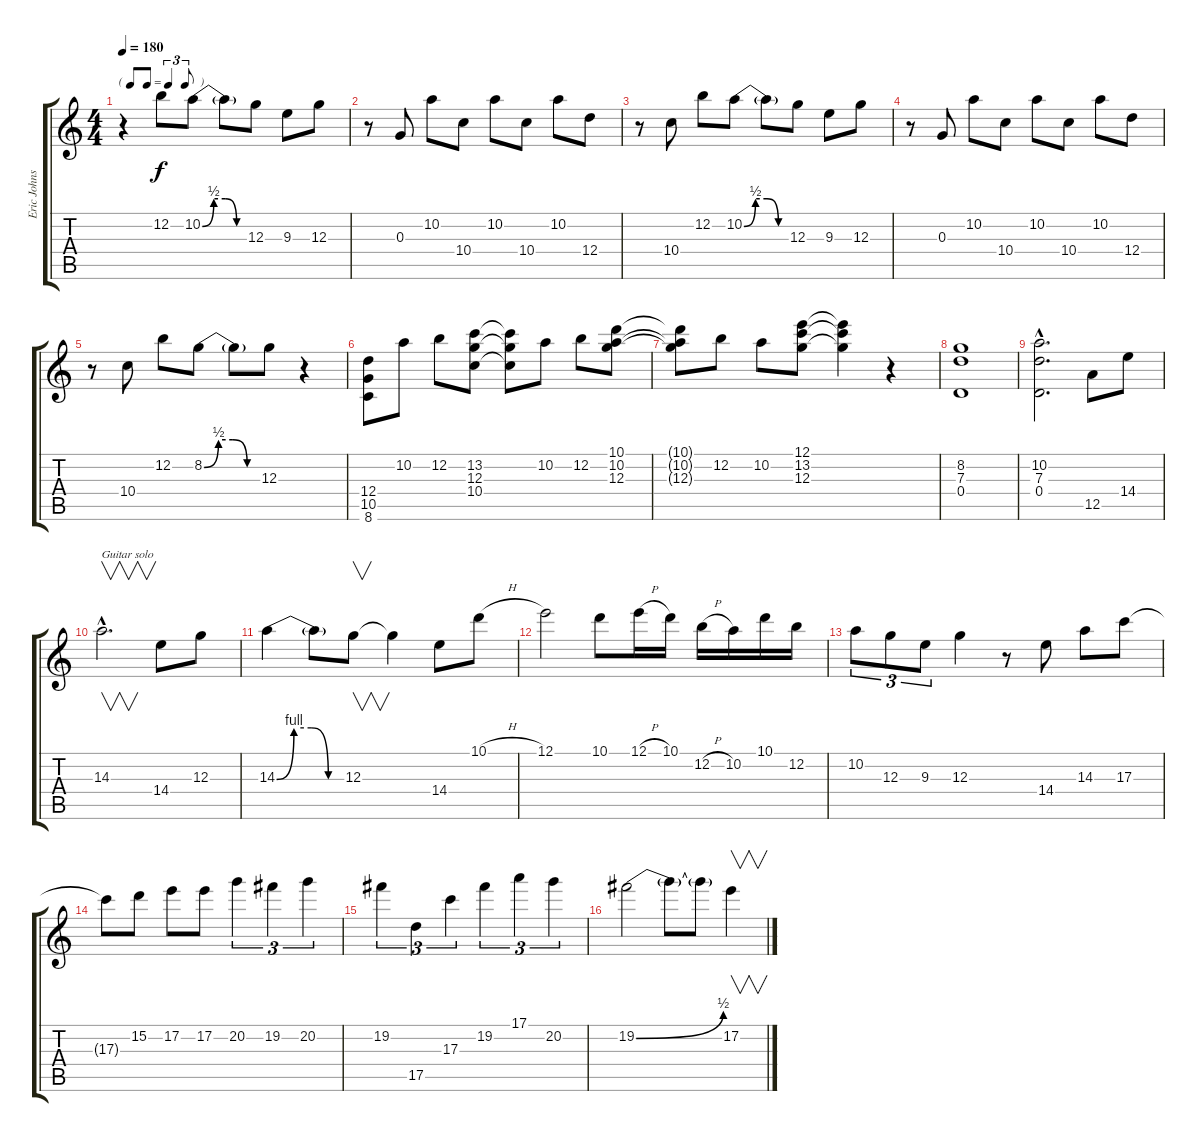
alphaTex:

\track ("Eric Johnson" "Eric Johns") {instrument distortionguitar}
\staff {score tabs}
\tuning (E4 B3 G3 D3 A2 E2) {hide}
\ts (4 4)
\tf triplet8th
\tempo 180
\clef g2
\ks c
r.4{dy f} 12.2.8 10.2{be (custom 0 0 15 2 30 2 45 0 60 0)}.8 10.2{t}.8 12.3.8 9.3.8 12.3.8 |
r.8 0.3.8 10.2.8 10.4.8 10.2.8 10.4.8 10.2.8 12.4.8 |
r.8 10.4.8 12.2.8 10.2{be (custom 0 0 15 2 30 2 45 0 60 0)}.8 10.2{t}.8 12.3.8 9.3.8 12.3.8 |
r.8 0.3.8 10.2.8 10.4.8 10.2.8 10.4.8 10.2.8 12.4.8 |
r.8 10.4.8 12.2.8 8.2{be (custom 0 0 15 2 30 2 45 0 60 0)}.8 8.2{t}.8 12.3.8 r.4 |
(12.4 10.5 8.6).8 10.2.8 12.2.8 (13.2 12.3 10.4).8 (13.2{t} 12.3{t} 10.4{t}).8 10.2.8 12.2.8 (10.1 10.2 12.3).8 |
(10.1{t} 10.2{t} 12.3{t}).8 12.2.8 10.2.8 (12.1 13.2 12.3).8 (12.1{t} 13.2{t} 12.3{t}).4 r.4 |
(8.2 7.3 0.4).1 |
(10.2{hac} 7.3{hac} 0.4{hac}).2{d} 12.5.8 14.4.8 |
14.3{hac}.2{v d txt "Guitar solo"} 14.4.8 12.3.8 |
14.3{be (custom 0 0 15 4 30 4 45 0 60 0)}.4 14.3{t}.8 12.3.8{v} 12.3{t}.4 14.4.8 10.1{h}.8 |
12.1.2 10.1.8 12.1{h}.16 10.1.16 12.2{h}.16 10.2.16 10.1.16 12.2.16 |
10.2.8{tu (3 2)} 12.3.8{tu (3 2)} 9.3.8{tu (3 2)} 12.3.4 r.8 14.4.8 14.3.8 17.3.8 |
17.3{t}.8 15.2.8 17.2.8 17.2.8 20.2.4{tu (3 2)} 19.2.4{tu (3 2)} 20.2.4{tu (3 2)} |
19.2.4{tu (3 2)} 17.5.4{tu (3 2)} 17.3.4{tu (3 2)} 19.2.4{tu (3 2)} 17.1.4{tu (3 2)} 20.2.4{tu (3 2)} |
19.2{be (bend 0 0 60 2)}.2 19.2{t}.8 19.2{t}.8 17.2.4{v}
